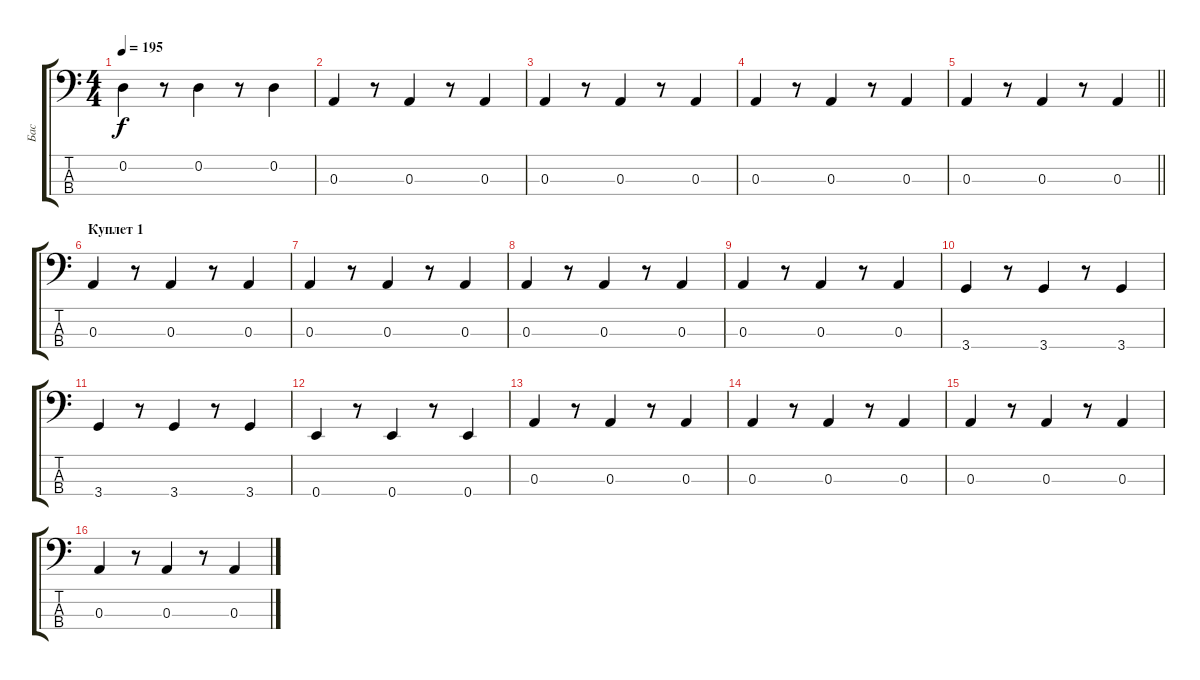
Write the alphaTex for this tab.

\track ("Бас" "Бас") {instrument electricbassfinger}
\staff {score tabs}
\tuning (G2 D2 A1 E1) {hide}
\ts (4 4)
\tempo 195
\clef f4
\ks c
0.2.4{dy f} r.8 0.2.4 r.8 0.2.4 |
0.3.4 r.8 0.3.4 r.8 0.3.4 |
0.3.4 r.8 0.3.4 r.8 0.3.4 |
0.3.4 r.8 0.3.4 r.8 0.3.4 |
\barLineRight lightlight
0.3.4 r.8 0.3.4 r.8 0.3.4 |
\section ("" "Куплет 1")
0.3.4 r.8 0.3.4 r.8 0.3.4 |
0.3.4 r.8 0.3.4 r.8 0.3.4 |
0.3.4 r.8 0.3.4 r.8 0.3.4 |
0.3.4 r.8 0.3.4 r.8 0.3.4 |
3.4.4 r.8 3.4.4 r.8 3.4.4 |
3.4.4 r.8 3.4.4 r.8 3.4.4 |
0.4.4 r.8 0.4.4 r.8 0.4.4 |
0.3.4 r.8 0.3.4 r.8 0.3.4 |
0.3.4 r.8 0.3.4 r.8 0.3.4 |
0.3.4 r.8 0.3.4 r.8 0.3.4 |
0.3.4 r.8 0.3.4 r.8 0.3.4
